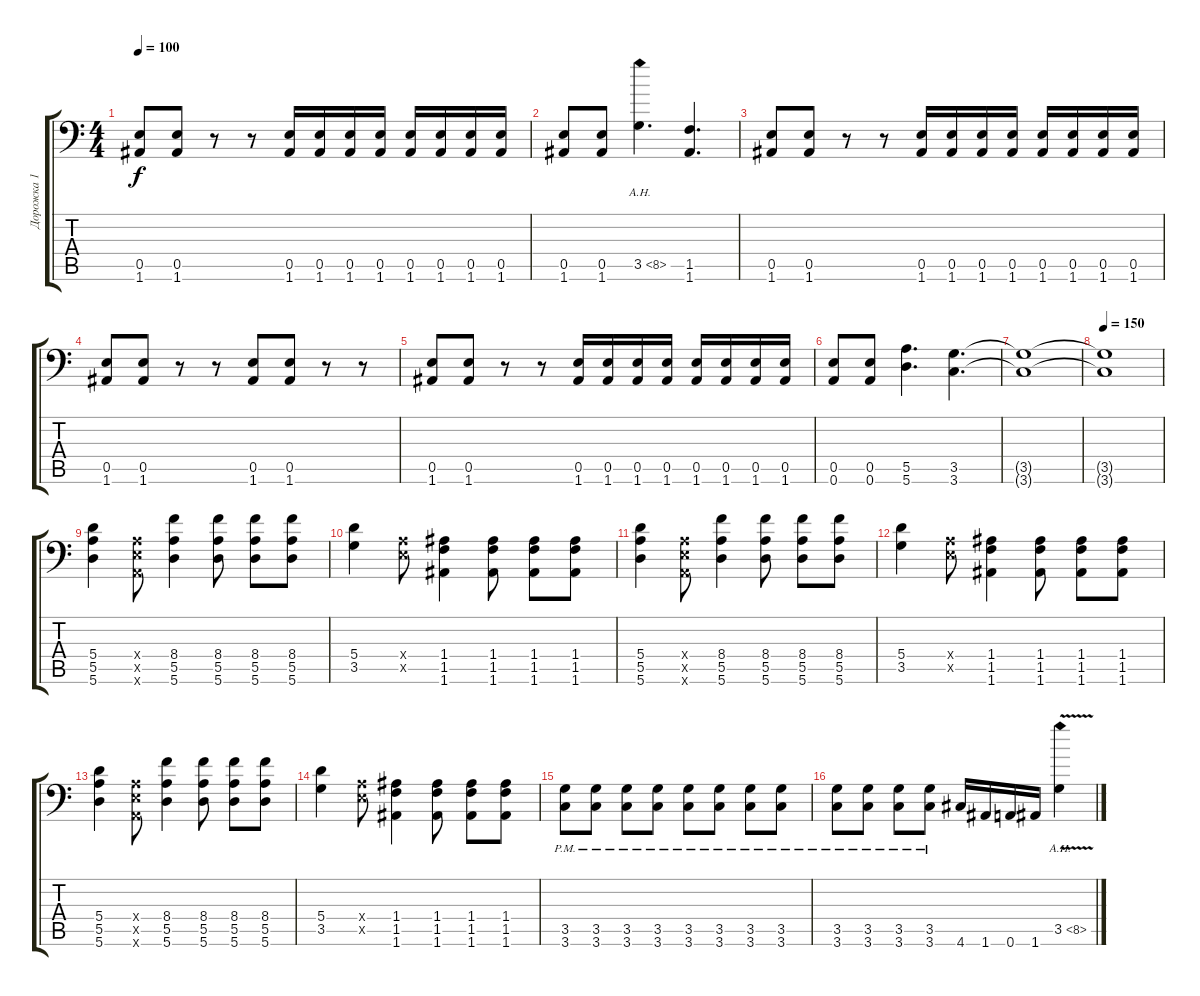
\track ("Дорожка 1" "Дорожка 1") {instrument distortionguitar}
\staff {score tabs}
\tuning (B3 Gb3 D3 A2 E2 A1) {hide}
\ts (4 4)
\tempo 100
\clef f4
\ks c
(0.5 1.6).8{dy f} (0.5 1.6).8 r.8 r.8 (0.5 1.6).16 (0.5 1.6).16 (0.5 1.6).16 (0.5 1.6).16 (0.5 1.6).16 (0.5 1.6).16 (0.5 1.6).16 (0.5 1.6).16 |
(0.5 1.6).8 (0.5 1.6).8 3.5{ah 5}.4{d} (1.5 1.6).4{d} |
(0.5 1.6).8 (0.5 1.6).8 r.8 r.8 (0.5 1.6).16 (0.5 1.6).16 (0.5 1.6).16 (0.5 1.6).16 (0.5 1.6).16 (0.5 1.6).16 (0.5 1.6).16 (0.5 1.6).16 |
(0.5 1.6).8 (0.5 1.6).8 r.8 r.8 (0.5 1.6).8 (0.5 1.6).8 r.8 r.8 |
(0.5 1.6).8 (0.5 1.6).8 r.8 r.8 (0.5 1.6).16 (0.5 1.6).16 (0.5 1.6).16 (0.5 1.6).16 (0.5 1.6).16 (0.5 1.6).16 (0.5 1.6).16 (0.5 1.6).16 |
(0.5 0.6).8 (0.5 0.6).8 (5.5 5.6).4{d} (3.5 3.6).4{d} |
(3.5{t} 3.6{t}).1 |
\tempo 150
(3.5{t} 3.6{t}).1 |
(5.4 5.5 5.6).4 (0.4{x} 0.5{x} 0.6{x}).8 (8.4 5.5 5.6).4 (8.4 5.5 5.6).8 (8.4 5.5 5.6).8 (8.4 5.5 5.6).8 |
(5.4 3.5).4 (0.4{x} 0.5{x}).8 (1.4 1.5 1.6).4 (1.4 1.5 1.6).8 (1.4 1.5 1.6).8 (1.4 1.5 1.6).8 |
(5.4 5.5 5.6).4 (0.4{x} 0.5{x} 0.6{x}).8 (8.4 5.5 5.6).4 (8.4 5.5 5.6).8 (8.4 5.5 5.6).8 (8.4 5.5 5.6).8 |
(5.4 3.5).4 (0.4{x} 0.5{x}).8 (1.4 1.5 1.6).4 (1.4 1.5 1.6).8 (1.4 1.5 1.6).8 (1.4 1.5 1.6).8 |
(5.4 5.5 5.6).4 (0.4{x} 0.5{x} 0.6{x}).8 (8.4 5.5 5.6).4 (8.4 5.5 5.6).8 (8.4 5.5 5.6).8 (8.4 5.5 5.6).8 |
(5.4 3.5).4 (0.4{x} 0.5{x}).8 (1.4 1.5 1.6).4 (1.4 1.5 1.6).8 (1.4 1.5 1.6).8 (1.4 1.5 1.6).8 |
(3.5{pm} 3.6{pm}).8 (3.5{pm} 3.6{pm}).8 (3.5{pm} 3.6{pm}).8 (3.5{pm} 3.6{pm}).8 (3.5{pm} 3.6{pm}).8 (3.5{pm} 3.6{pm}).8 (3.5{pm} 3.6{pm}).8 (3.5{pm} 3.6{pm}).8 |
(3.5{pm} 3.6{pm}).8 (3.5{pm} 3.6{pm}).8 (3.5{pm} 3.6{pm}).8 (3.5{pm} 3.6{pm}).8 4.6.16 1.6.16 0.6.16 1.6.16 3.5{ah 5 v}.4
